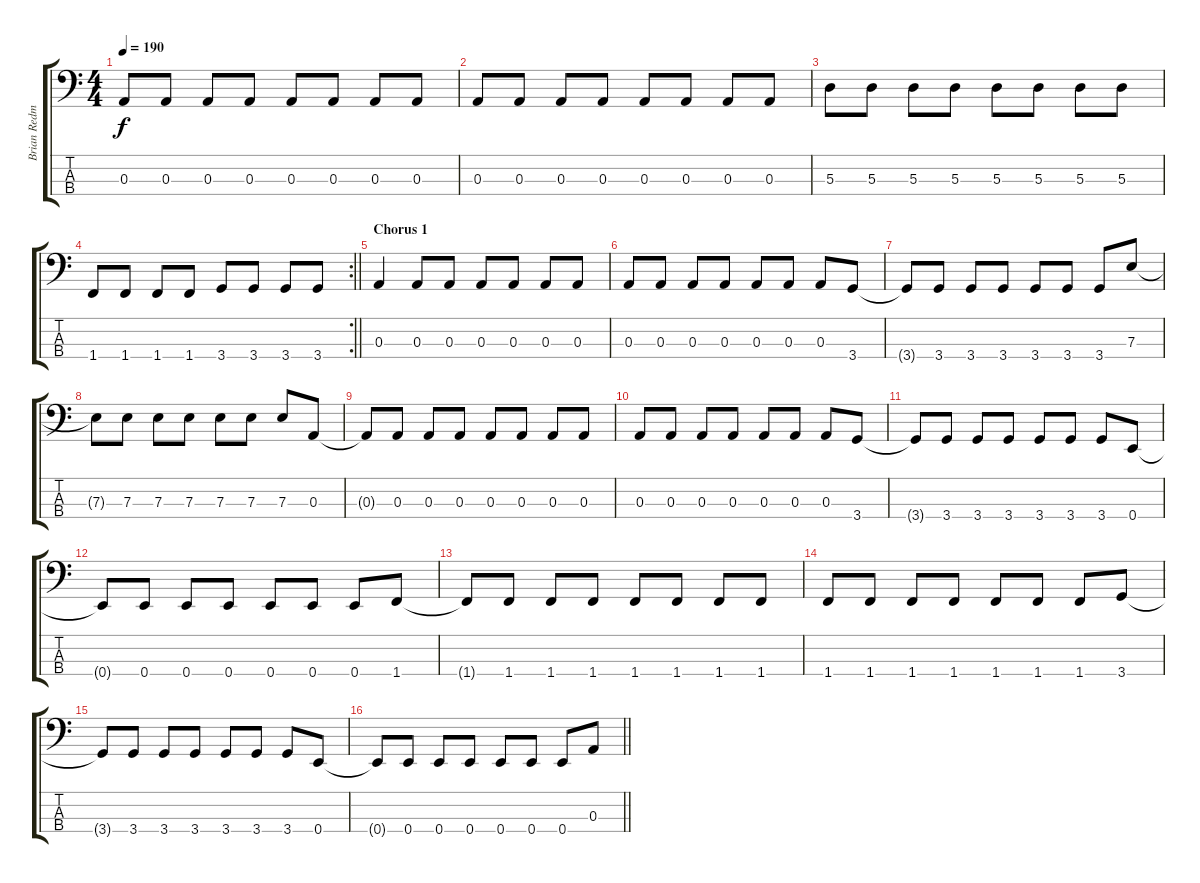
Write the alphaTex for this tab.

\track ("Brian Redman" "Brian Redm") {instrument electricbassfinger}
\staff {score tabs}
\tuning (G2 D2 A1 E1) {hide}
\ts (4 4)
\tempo 190
\clef f4
\ks c
0.3.8{dy f} 0.3.8 0.3.8 0.3.8 0.3.8 0.3.8 0.3.8 0.3.8 |
0.3.8 0.3.8 0.3.8 0.3.8 0.3.8 0.3.8 0.3.8 0.3.8 |
5.3.8 5.3.8 5.3.8 5.3.8 5.3.8 5.3.8 5.3.8 5.3.8 |
\rc 2
\barLineRight lightlight
1.4.8 1.4.8 1.4.8 1.4.8 3.4.8 3.4.8 3.4.8 3.4.8 |
\section ("" "Chorus 1")
0.3.4 0.3.8 0.3.8 0.3.8 0.3.8 0.3.8 0.3.8 |
0.3.8 0.3.8 0.3.8 0.3.8 0.3.8 0.3.8 0.3.8 3.4.8 |
3.4{t}.8 3.4.8 3.4.8 3.4.8 3.4.8 3.4.8 3.4.8 7.3.8 |
7.3{t}.8 7.3.8 7.3.8 7.3.8 7.3.8 7.3.8 7.3.8 0.3.8 |
0.3{t}.8 0.3.8 0.3.8 0.3.8 0.3.8 0.3.8 0.3.8 0.3.8 |
0.3.8 0.3.8 0.3.8 0.3.8 0.3.8 0.3.8 0.3.8 3.4.8 |
3.4{t}.8 3.4.8 3.4.8 3.4.8 3.4.8 3.4.8 3.4.8 0.4.8 |
0.4{t}.8 0.4.8 0.4.8 0.4.8 0.4.8 0.4.8 0.4.8 1.4.8 |
1.4{t}.8 1.4.8 1.4.8 1.4.8 1.4.8 1.4.8 1.4.8 1.4.8 |
1.4.8 1.4.8 1.4.8 1.4.8 1.4.8 1.4.8 1.4.8 3.4.8 |
3.4{t}.8 3.4.8 3.4.8 3.4.8 3.4.8 3.4.8 3.4.8 0.4.8 |
\barLineRight lightlight
0.4{t}.8 0.4.8 0.4.8 0.4.8 0.4.8 0.4.8 0.4.8 0.3.8
